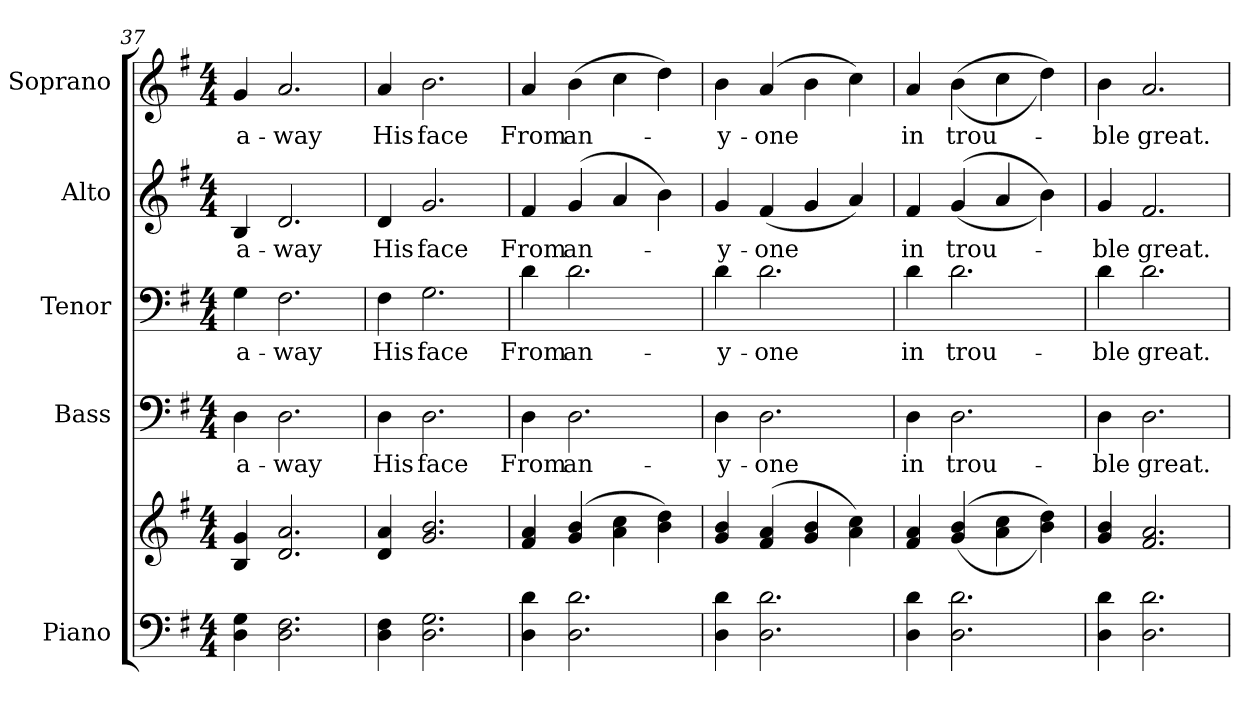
**kern	**kern	**kern	**text	**kern	**text	**kern	**text	**kern	**text
*part5	*part5	*part4	*part4	*part3	*part3	*part2	*part2	*part1	*part1
*staff6	*staff5	*staff4	*staff4	*staff3	*staff3	*staff2	*staff2	*staff1	*staff1
*I"Piano	*	*I"Bass	*	*I"Tenor	*	*I"Alto	*	*I"Soprano	*
*I'Pno.	*	*I'B.	*	*I'T.	*	*I'A.	*	*I'S.	*
*clefF4	*clefG2	*clefF4	*	*clefF4	*	*clefG2	*	*clefG2	*
*k[f#]	*k[f#]	*k[f#]	*	*k[f#]	*	*k[f#]	*	*k[f#]	*
*G:	*G:	*G:	*	*G:	*	*G:	*	*G:	*
*M4/4	*M4/4	*M4/4	*	*M4/4	*	*M4/4	*	*M4/4	*
=37	=37	=37	=37	=37	=37	=37	=37	=37	=37
!	!	!	!LO:LY:b:color=#000000	!	!	!	!	!	!
!	!	!	!	!	!LO:LY:b:color=#000000	!	!	!	!
!	!	!	!	!	!	!	!LO:LY:b:color=#000000	!	!
!	!	!	!	!	!	!	!	!	!LO:LY:b:color=#000000
4Di\ 4Gi	4Bi/ 4gi	4Di\	a-	4Gi\	a-	4Bi/	a-	4gi/	a-
!	!	!	!LO:LY:b:color=#000000	!	!	!	!	!	!
!	!	!	!	!	!LO:LY:b:color=#000000	!	!	!	!
!	!	!	!	!	!	!	!LO:LY:b:color=#000000	!	!
!	!	!	!	!	!	!	!	!	!LO:LY:b:color=#000000
2.Di\ 2.F#i	2.di/ 2.ai	2.Di\	-way	2.F#i\	-way	2.di/	-way	2.ai/	-way
=38	=38	=38	=38	=38	=38	=38	=38	=38	=38
!	!	!	!LO:LY:b:color=#000000	!	!	!	!	!	!
!	!	!	!	!	!LO:LY:b:color=#000000	!	!	!	!
!	!	!	!	!	!	!	!LO:LY:b:color=#000000	!	!
!	!	!	!	!	!	!	!	!	!LO:LY:b:color=#000000
4Di\ 4F#i	4di/ 4ai	4Di\	His	4F#i\	His	4di/	His	4ai/	His
!	!	!	!LO:LY:b:color=#000000	!	!	!	!	!	!
!	!	!	!	!	!LO:LY:b:color=#000000	!	!	!	!
!	!	!	!	!	!	!	!LO:LY:b:color=#000000	!	!
!	!	!	!	!	!	!	!	!	!LO:LY:b:color=#000000
2.Di\ 2.Gi	2.gi/ 2.bi	2.Di\	face	2.Gi\	face	2.gi/	face	2.bi\	face
=39	=39	=39	=39	=39	=39	=39	=39	=39	=39
!	!	!	!LO:LY:b:color=#000000	!	!	!	!	!	!
!	!	!	!	!	!LO:LY:b:color=#000000	!	!	!	!
!	!	!	!	!	!	!	!LO:LY:b:color=#000000	!	!
!	!	!	!	!	!	!	!	!	!LO:LY:b:color=#000000
4Di\ 4di	4f#i/ 4ai	4Di\	From	4di\	From	4f#i/	From	4ai/	From
!	!	!	!LO:LY:b:color=#000000	!	!	!	!	!	!
!	!	!	!	!	!LO:LY:b:color=#000000	!	!	!	!
!	!	!	!	!	!	!	!LO:LY:b:color=#000000	!	!
!	!	!	!	!	!	!	!	!	!LO:LY:b:color=#000000
2.Di\ 2.di	(4gi/ 4bi	2.Di\	an-	2.di\	an-	(4gi/	an-	(4bi\	an-
.	4ai\ 4cci	.	.	.	.	4ai/	.	4cci\	.
.	4bi\ 4ddi)	.	.	.	.	4bi\)	.	4ddi\)	.
=40	=40	=40	=40	=40	=40	=40	=40	=40	=40
!	!	!	!LO:LY:b:color=#000000	!	!	!	!	!	!
!	!	!	!	!	!LO:LY:b:color=#000000	!	!	!	!
!	!	!	!	!	!	!	!LO:LY:b:color=#000000	!	!
!	!	!	!	!	!	!	!	!	!LO:LY:b:color=#000000
4Di\ 4di	4gi/ 4bi	4Di\	-y-	4di\	-y-	4gi/	-y-	4bi\	-y-
!	!	!	!LO:LY:b:color=#000000	!	!	!	!	!	!
!	!	!	!	!	!LO:LY:b:color=#000000	!	!	!	!
!	!	!	!	!	!	!	!LO:LY:b:color=#000000	!	!
!	!	!	!	!	!	!	!	!	!LO:LY:b:color=#000000
2.Di\ 2.di	(4f#i/ 4ai	2.Di\	-one	2.di\	-one	(4f#i/	-one	(4ai/	-one
.	4gi/ 4bi	.	.	.	.	4gi/	.	4bi\	.
.	4ai\ 4cci)	.	.	.	.	4ai/)	.	4cci\)	.
!!LO:PB:g=z
=41	=41	=41	=41	=41	=41	=41	=41	=41	=41
!	!	!	!LO:LY:b:color=#000000	!	!	!	!	!	!
!	!	!	!	!	!LO:LY:b:color=#000000	!	!	!	!
!	!	!	!	!	!	!	!LO:LY:b:color=#000000	!	!
!	!	!	!	!	!	!	!	!	!LO:LY:b:color=#000000
4Di\ 4di	4f#i/ 4ai	4Di\	in	4di\	in	4f#i/	in	4ai/	in
!	!	!	!LO:LY:b:color=#000000	!	!	!	!	!	!
!	!	!	!	!	!LO:LY:b:color=#000000	!	!	!	!
!	!	!	!	!	!	!	!LO:LY:b:color=#000000	!	!
!	!	!	!	!	!	!	!	!	!LO:LY:b:color=#000000
2.Di\ 2.di	((4gi/ 4bi	2.Di\	trou-	2.di\	trou-	((4gi/	trou-	((4bi\	trou-
.	4ai\ 4cci	.	.	.	.	4ai/	.	4cci\	.
.	4bi\ 4ddi))	.	.	.	.	4bi\))	.	4ddi\))	.
=42	=42	=42	=42	=42	=42	=42	=42	=42	=42
!	!	!	!LO:LY:b:color=#000000	!	!	!	!	!	!
!	!	!	!	!	!LO:LY:b:color=#000000	!	!	!	!
!	!	!	!	!	!	!	!LO:LY:b:color=#000000	!	!
!	!	!	!	!	!	!	!	!	!LO:LY:b:color=#000000
4Di\ 4di	4gi/ 4bi	4Di\	-ble	4di\	-ble	4gi/	-ble	4bi\	-ble
!	!	!	!LO:LY:b:color=#000000	!	!	!	!	!	!
!	!	!	!	!	!LO:LY:b:color=#000000	!	!	!	!
!	!	!	!	!	!	!	!LO:LY:b:color=#000000	!	!
!	!	!	!	!	!	!	!	!	!LO:LY:b:color=#000000
2.Di\ 2.di	2.f#i/ 2.ai	2.Di\	great.	2.di\	great.	2.f#i/	great.	2.ai/	great.
=	=	=	=	=	=	=	=	=	=
*-	*-	*-	*-	*-	*-	*-	*-	*-	*-
